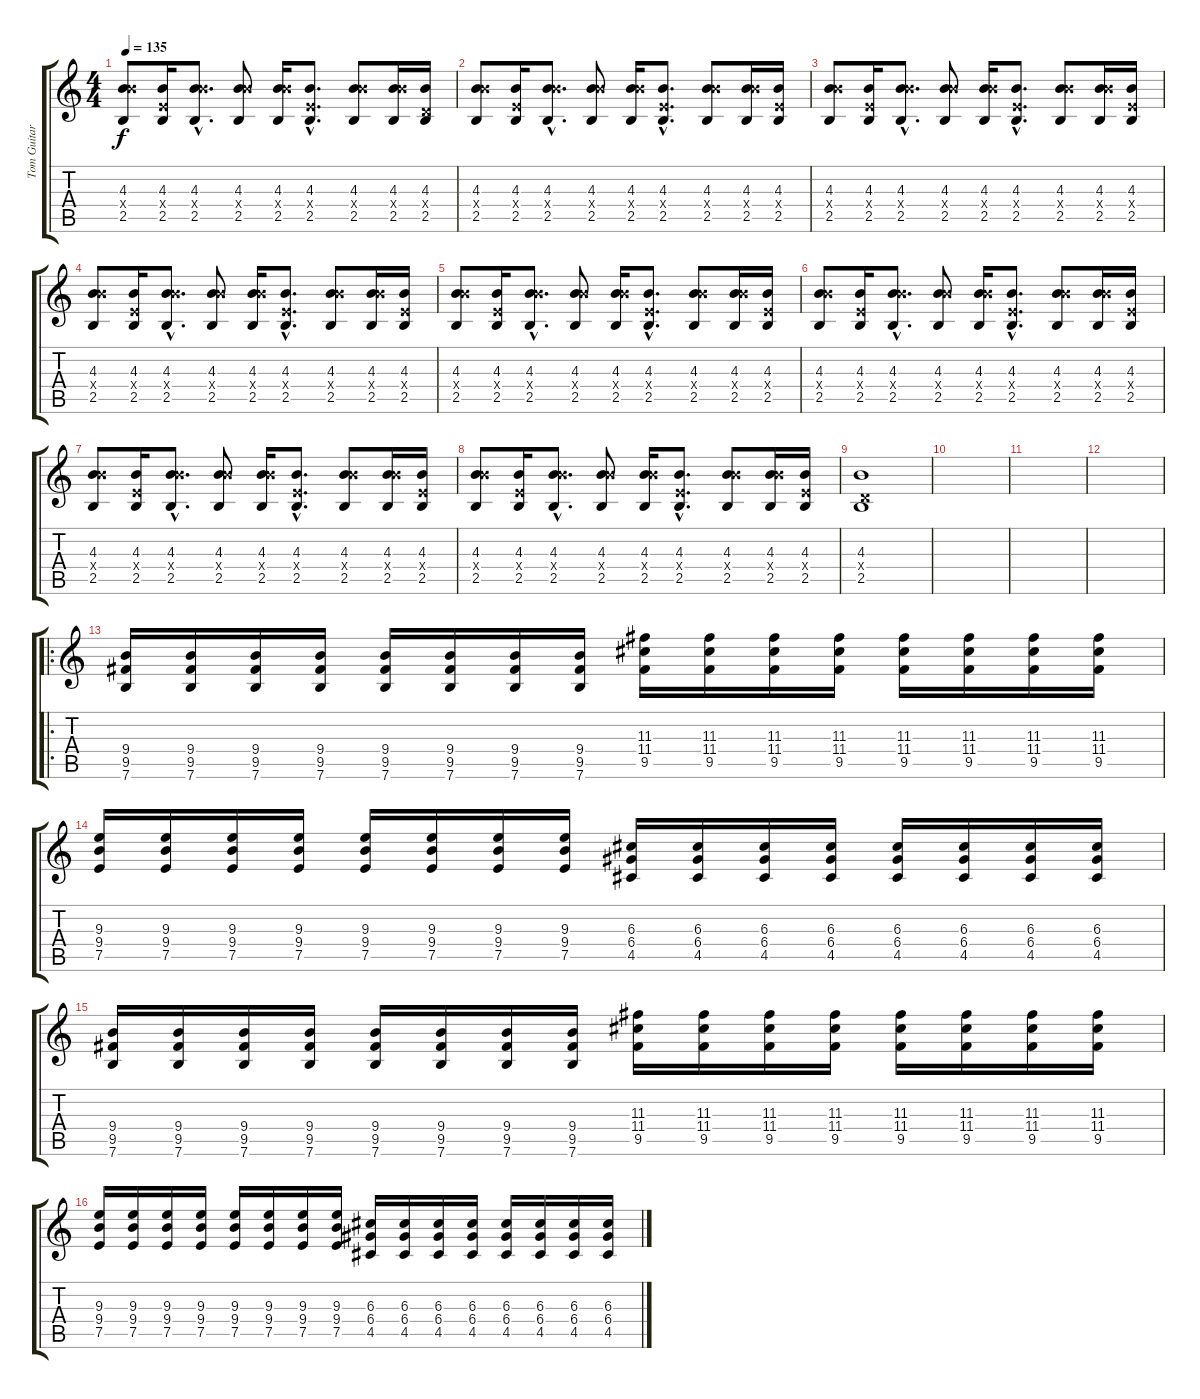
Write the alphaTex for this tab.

\track ("Tom Guitar 2" "Tom Guitar") {instrument overdrivenguitar}
\staff {score tabs}
\tuning (E4 B3 G3 D3 A2 E2) {hide}
\ts (4 4)
\tempo 135
\clef g2
\ks c
(4.3 9.4{x} 2.5).8{dy f instrument overdrivenguitar} (4.3 2.4{x} 2.5).16 (4.3{hac} 9.4{hac x} 2.5{hac}).8{d} (4.3 9.4{x} 2.5).8 (4.3 9.4{x} 2.5).16 (4.3{hac} 2.4{hac x} 2.5{hac}).8{d} (4.3 9.4{x} 2.5).8 (4.3 9.4{x} 2.5).16 (4.3 0.4{x} 2.5).16 |
(4.3 9.4{x} 2.5).8 (4.3 2.4{x} 2.5).16 (4.3{hac} 9.4{hac x} 2.5{hac}).8{d} (4.3 9.4{x} 2.5).8 (4.3 9.4{x} 2.5).16 (4.3{hac} 2.4{hac x} 2.5{hac}).8{d} (4.3 9.4{x} 2.5).8 (4.3 9.4{x} 2.5).16 (4.3 2.4{x} 2.5).16 |
(4.3 9.4{x} 2.5).8 (4.3 2.4{x} 2.5).16 (4.3{hac} 9.4{hac x} 2.5{hac}).8{d} (4.3 9.4{x} 2.5).8 (4.3 9.4{x} 2.5).16 (4.3{hac} 2.4{hac x} 2.5{hac}).8{d} (4.3 9.4{x} 2.5).8 (4.3 9.4{x} 2.5).16 (4.3 2.4{x} 2.5).16 |
(4.3 9.4{x} 2.5).8 (4.3 2.4{x} 2.5).16 (4.3{hac} 9.4{hac x} 2.5{hac}).8{d} (4.3 9.4{x} 2.5).8 (4.3 9.4{x} 2.5).16 (4.3{hac} 2.4{hac x} 2.5{hac}).8{d} (4.3 9.4{x} 2.5).8 (4.3 9.4{x} 2.5).16 (4.3 2.4{x} 2.5).16 |
(4.3 9.4{x} 2.5).8 (4.3 2.4{x} 2.5).16 (4.3{hac} 9.4{hac x} 2.5{hac}).8{d} (4.3 9.4{x} 2.5).8 (4.3 9.4{x} 2.5).16 (4.3{hac} 2.4{hac x} 2.5{hac}).8{d} (4.3 9.4{x} 2.5).8 (4.3 9.4{x} 2.5).16 (4.3 2.4{x} 2.5).16 |
(4.3 9.4{x} 2.5).8 (4.3 2.4{x} 2.5).16 (4.3{hac} 9.4{hac x} 2.5{hac}).8{d} (4.3 9.4{x} 2.5).8 (4.3 9.4{x} 2.5).16 (4.3{hac} 2.4{hac x} 2.5{hac}).8{d} (4.3 9.4{x} 2.5).8 (4.3 9.4{x} 2.5).16 (4.3 2.4{x} 2.5).16 |
(4.3 9.4{x} 2.5).8 (4.3 2.4{x} 2.5).16 (4.3{hac} 9.4{hac x} 2.5{hac}).8{d} (4.3 9.4{x} 2.5).8 (4.3 9.4{x} 2.5).16 (4.3{hac} 2.4{hac x} 2.5{hac}).8{d} (4.3 9.4{x} 2.5).8 (4.3 9.4{x} 2.5).16 (4.3 2.4{x} 2.5).16 |
(4.3 9.4{x} 2.5).8 (4.3 2.4{x} 2.5).16 (4.3{hac} 9.4{hac x} 2.5{hac}).8{d} (4.3 9.4{x} 2.5).8 (4.3 9.4{x} 2.5).16 (4.3{hac} 2.4{hac x} 2.5{hac}).8{d} (4.3 9.4{x} 2.5).8 (4.3 9.4{x} 2.5).16 (4.3 2.4{x} 2.5).16 |
(4.3 0.4{x} 2.5).1{volume 6} |
|
|
|
\ro
(9.4 9.5 7.6).16{volume 13} (9.4 9.5 7.6).16 (9.4 9.5 7.6).16 (9.4 9.5 7.6).16 (9.4 9.5 7.6).16 (9.4 9.5 7.6).16 (9.4 9.5 7.6).16 (9.4 9.5 7.6).16 (11.3 11.4 9.5).16 (11.3 11.4 9.5).16 (11.3 11.4 9.5).16 (11.3 11.4 9.5).16 (11.3 11.4 9.5).16 (11.3 11.4 9.5).16 (11.3 11.4 9.5).16 (11.3 11.4 9.5).16 |
(9.3 9.4 7.5).16 (9.3 9.4 7.5).16 (9.3 9.4 7.5).16 (9.3 9.4 7.5).16 (9.3 9.4 7.5).16 (9.3 9.4 7.5).16 (9.3 9.4 7.5).16 (9.3 9.4 7.5).16 (6.3 6.4 4.5).16 (6.3 6.4 4.5).16 (6.3 6.4 4.5).16 (6.3 6.4 4.5).16 (6.3 6.4 4.5).16 (6.3 6.4 4.5).16 (6.3 6.4 4.5).16 (6.3 6.4 4.5).16 |
(9.4 9.5 7.6).16{volume 13} (9.4 9.5 7.6).16 (9.4 9.5 7.6).16 (9.4 9.5 7.6).16 (9.4 9.5 7.6).16 (9.4 9.5 7.6).16 (9.4 9.5 7.6).16 (9.4 9.5 7.6).16 (11.3 11.4 9.5).16 (11.3 11.4 9.5).16 (11.3 11.4 9.5).16 (11.3 11.4 9.5).16 (11.3 11.4 9.5).16 (11.3 11.4 9.5).16 (11.3 11.4 9.5).16 (11.3 11.4 9.5).16 |
(9.3 9.4 7.5).16 (9.3 9.4 7.5).16 (9.3 9.4 7.5).16 (9.3 9.4 7.5).16 (9.3 9.4 7.5).16 (9.3 9.4 7.5).16 (9.3 9.4 7.5).16 (9.3 9.4 7.5).16 (6.3 6.4 4.5).16 (6.3 6.4 4.5).16 (6.3 6.4 4.5).16 (6.3 6.4 4.5).16 (6.3 6.4 4.5).16 (6.3 6.4 4.5).16 (6.3 6.4 4.5).16 (6.3 6.4 4.5).16
